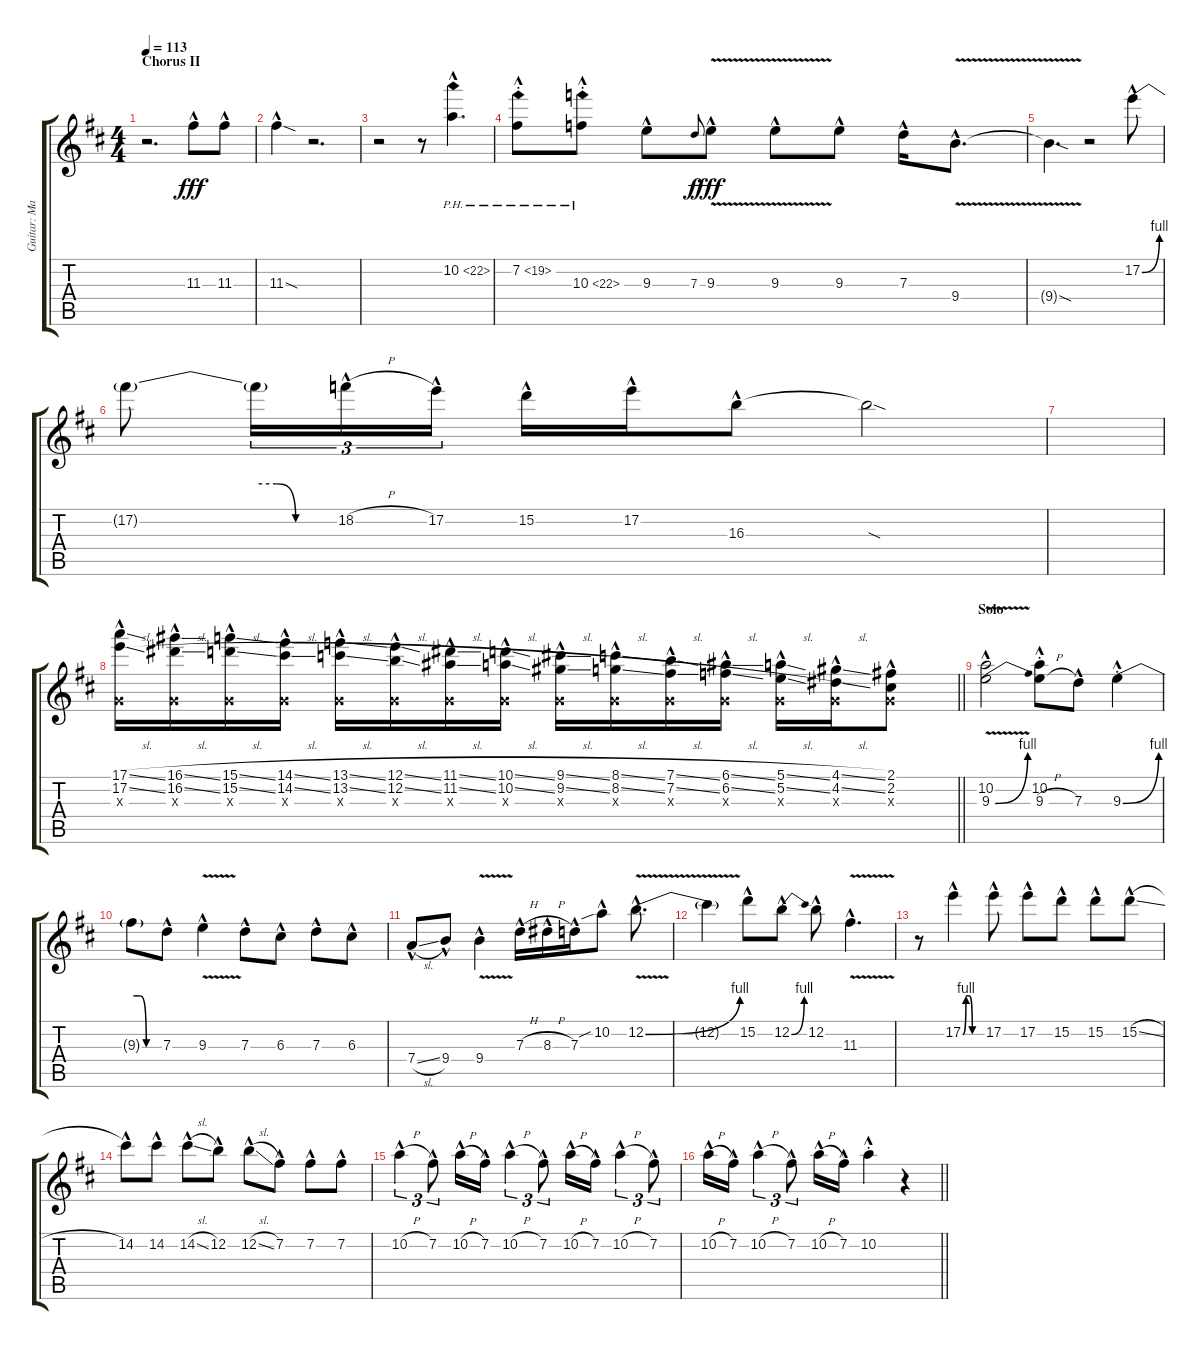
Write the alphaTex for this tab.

\track ("Guitar: Marty" "Guitar: Ma") {instrument overdrivenguitar}
\staff {score tabs}
\tuning (E4 B3 G3 D3 A2 E2) {hide}
\ts (4 4)
\section ("" "Chorus II")
\tempo 113
\clef g2
\ks d
r.2{d dy fff} 11.3{hac}.8 11.3{hac}.8 |
11.3{sod hac}.4 r.2{d} |
r.2 r.8 10.2{ph 12 hac}.4{d} |
7.2{ph 12 hac st}.8 10.3{ph 12 hac st}.8 9.3{hac}.8 7.3.8{gr onbeat dy f} 9.3{v hac}.8{dy fff} 9.3{v hac}.8 9.3{hac}.8 7.3{hac}.16 9.4{v hac}.8{d} |
9.4{v sod t}.4{d} r.2 17.2{be (bend 0 0 60 4) hac}.8 |
17.2{t}.8 17.2{be (custom 0 4 15 4 30 0 60 0) t}.16{tu (3 2)} 18.2{h hac}.16{tu (3 2)} 17.2{hac}.16{tu (3 2)} 15.2{hac}.16 17.2{hac}.16 16.3{hac}.8 16.3{sod t}.2 |
|
\barLineRight lightlight
(17.1{sl hac} 17.2{sl hac} 0.3{hac x}).16 (16.1{sl hac} 16.2{sl hac} 0.3{hac x}).16 (15.1{sl hac} 15.2{sl hac} 0.3{hac x}).16 (14.1{sl hac} 14.2{sl hac} 0.3{hac x}).16 (13.1{sl hac} 13.2{sl hac} 0.3{hac x}).16 (12.1{sl hac} 12.2{sl hac} 0.3{hac x}).16 (11.1{sl hac} 11.2{sl hac} 0.3{hac x}).16 (10.1{sl hac} 10.2{sl hac} 0.3{hac x}).16 (9.1{sl hac} 9.2{sl hac} 0.3{hac x}).16 (8.1{sl hac} 8.2{sl hac} 0.3{hac x}).16 (7.1{sl hac} 7.2{sl hac} 0.3{hac x}).16 (6.1{sl hac} 6.2{sl hac} 0.3{hac x}).16 (5.1{sl hac} 5.2{sl hac} 0.3{hac x}).16 (4.1{sl hac} 4.2{sl hac} 0.3{hac x}).16 (2.1{hac} 2.2{hac} 0.3{hac x}).8 |
\section ("" "Solo")
(10.2{v hac} 9.3{be (bend 0 0 60 4) hac}).2 (10.2{hac st} 9.3{h hac}).8 7.3{hac}.8 9.3{be (bend 0 0 60 4) hac st}.4 |
9.3{be (custom 0 4 15 4 30 0 60 0) t}.8 7.3{hac}.8 9.3{v hac}.4 7.3{hac}.8 6.3{hac}.8 7.3{hac}.8 6.3{hac}.8 |
7.4{sl hac}.8 9.4{hac}.8 9.4{v hac}.4 7.3{h hac}.16 8.3{h hac}.16 7.3{hac}.16 10.2{sib hac}.8 12.2{be (bend 0 0 60 4) v hac}.8{d} |
12.2{t}.4 15.2{hac}.8 12.2{be (bend 0 0 60 4) hac}.8 12.2{hac}.8 11.3{v hac}.4{d} |
r.8 17.2{be (custom 0 0 10 4 20 4 30 0 60 0) hac}.4 17.2{hac}.8 17.2{hac}.8 15.2{hac}.8 15.2{hac}.8 15.2{sl hac}.8 |
14.2{hac}.8 14.2{hac}.8 14.2{sl hac}.8 12.2{hac}.8 12.2{sl hac}.8 7.2{hac}.8 7.2{hac}.8 7.2{hac}.8 |
10.2{h hac}.4{tu (3 2)} 7.2{hac}.8{tu (3 2)} 10.2{h hac}.16 7.2{hac}.16 10.2{h hac}.4{tu (3 2)} 7.2{hac}.8{tu (3 2)} 10.2{h hac}.16 7.2{hac}.16 10.2{h hac}.4{tu (3 2)} 7.2{hac}.8{tu (3 2)} |
\barLineRight lightlight
10.2{h hac}.16 7.2{hac}.16 10.2{h hac}.4{tu (3 2)} 7.2{hac}.8{tu (3 2)} 10.2{h hac}.16 7.2{hac}.16 10.2{hac st}.4 r.4
